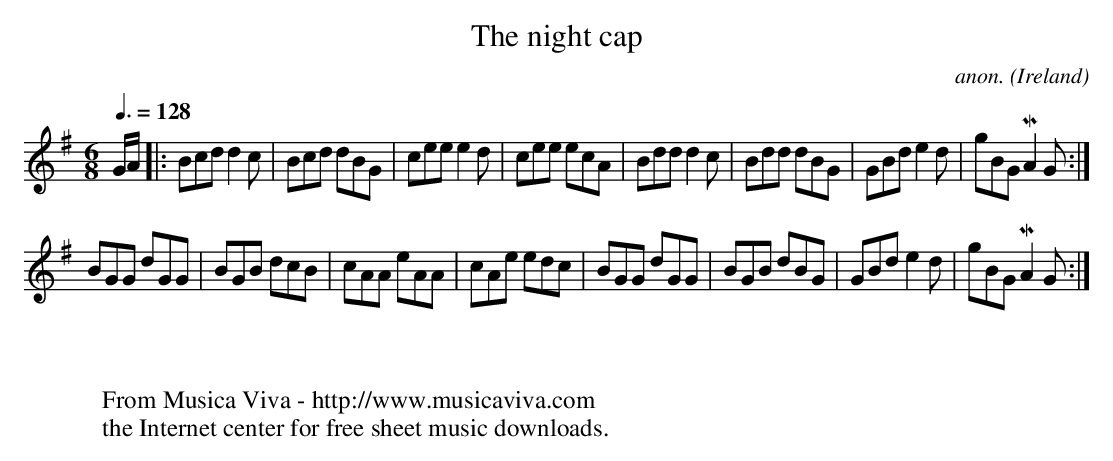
X:1
T:The night cap
C:anon.
O:Ireland
m:Mn2 = (3n/o/n/ o/4n/4-n/
M:6/8
L:1/8
Q:3/8=128
K:G
G/A/|:Bcd d2c|Bcd dBG|cee e2d|cee ecA|Bdd d2c|Bdd dBG|\
GBd e2d|gBG MA2G:|
BGG dGG|BGB dcB|cAA eAA|cAe edc|BGG dGG|BGB dBG|GBd e2d|gBG MA2G:|
W:
W:
W: From Musica Viva - http://www.musicaviva.com
W: the Internet center for free sheet music downloads.
